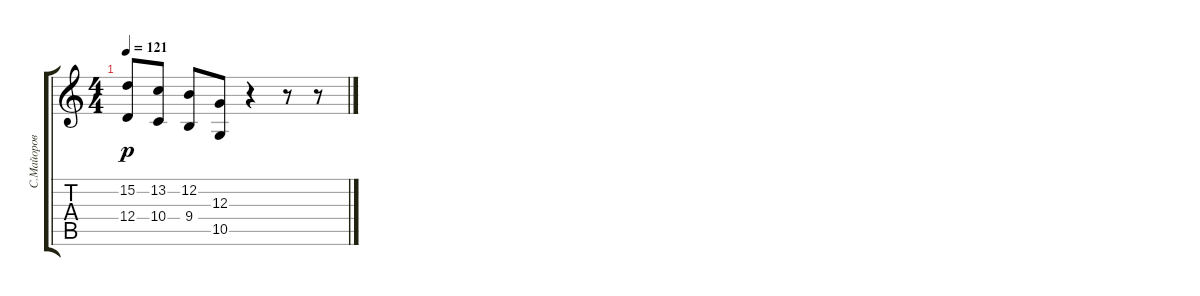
\track ("С.Майоров" "С.Майоров") {instrument tubularbells}
\staff {score tabs}
\tuning (E4 B3 G3 D3 A2 E2) {hide}
\ts (4 4)
\tempo 121
\clef g2
\ks c
(15.2{t} 12.4{t}).8{dy p} (13.2 10.4).8 (12.2 9.4).8 (12.3 10.5).8 r.4 r.8 r.8
